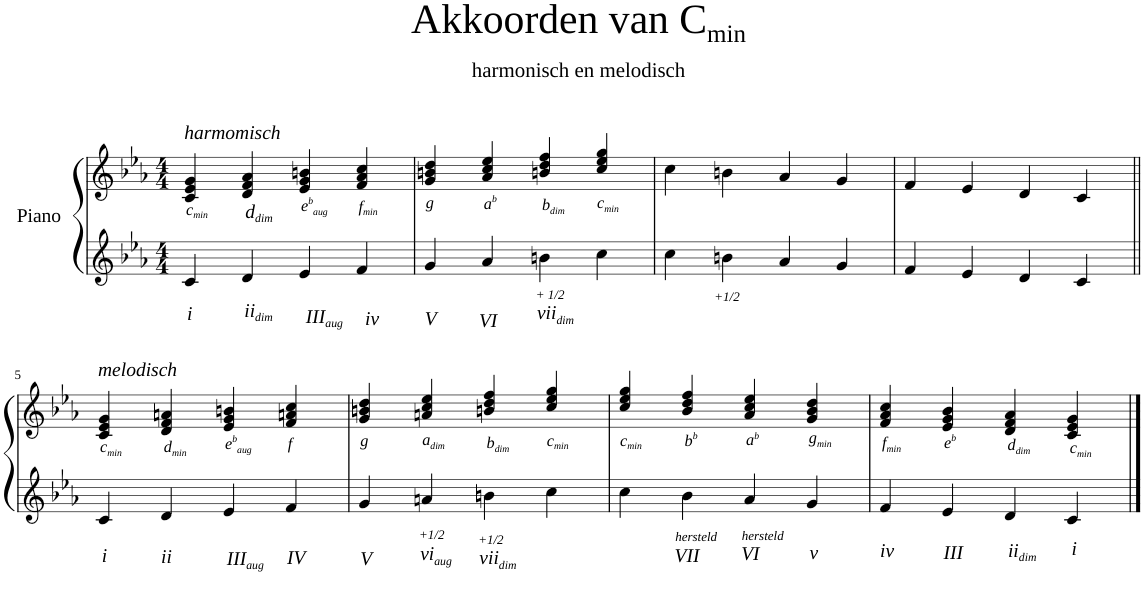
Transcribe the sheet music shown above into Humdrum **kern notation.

**kern	**kern
*part1	*part1
*staff2	*staff1
*I"Piano	*
*I'Pno	*
*clefG2	*clefG2
*k[b-e-a-]	*k[b-e-a-]
*M4/4	*M4/4
=1	=1
!	!LO:TX:a:i:t=harmomisch
!	!LO:TX:b:i:t=c
!	!LO:TX:b:t=min
!LO:TX:b:i:t=i	!
4c/	4c/ 4e-/ 4g/
!	!LO:TX:b:i:t=d
!	!LO:TX:b:t=dim
!LO:TX:b:i:t=ii	!
!LO:TX:b:t=dim	!
4d/	4d/ 4f/ 4a-/
!	!LO:TX:b:i:t=e
!	!LO:TX:b:t=b
!	!LO:TX:b:t=aug
!LO:TX:b:i:t=III	!
!LO:TX:b:t=aug	!
4e-/	4e-/ 4g/ 4bn/
!	!LO:TX:b:i:t=f
!	!LO:TX:b:t=min
!LO:TX:b:i:t=iv	!
4f/	4f/ 4a-/ 4cc/
=2	=2
!	!LO:TX:b:i:t=g
!LO:TX:b:i:t=V	!
4g/	4g/ 4bn/ 4dd/
!	!LO:TX:b:i:t=a
!	!LO:TX:b:t=b
!LO:TX:b:i:t=VI	!
4a-/	4a-/ 4cc/ 4ee-/
!	!LO:TX:b:i:t=b
!	!LO:TX:b:t=dim
!LO:TX:b:i:t=+ 1/2	!
!LO:TX:b:t=vii	!
!LO:TX:b:t=dim	!
4bn\	4bn/ 4dd/ 4ff/
!	!LO:TX:b:i:t=c
!	!LO:TX:b:t=min
4cc\	4cc/ 4ee-/ 4gg/
=3	=3
4cc\	4cc\
!LO:TX:b:i:t=+1/2	!
4bn\	4bn\
4a-/	4a-/
4g/	4g/
=4	=4
4f/	4f/
4e-/	4e-/
4d/	4d/
4c/	4c/
!!LO:LB:g=z
=5||	=5||
!	!LO:TX:a:i:t=melodisch
!	!LO:TX:b:i:t=c
!	!LO:TX:b:t=min
!LO:TX:b:i:t=i	!
4c/	4c/ 4e-/ 4g/
!	!LO:TX:b:i:t=d
!	!LO:TX:b:t=min
!LO:TX:b:i:t=ii	!
4d/	4d/ 4f/ 4an/
!	!LO:TX:b:i:t=e
!	!LO:TX:b:t=b
!	!LO:TX:b:t=aug
!LO:TX:b:i:t=III	!
!LO:TX:b:t=aug	!
4e-/	4e-/ 4g/ 4bn/
!	!LO:TX:b:i:t=f
!LO:TX:b:i:t=IV	!
4f/	4f/ 4an/ 4cc/
=6	=6
!	!LO:TX:b:i:t=g
!LO:TX:b:i:t=V	!
4g/	4g/ 4bn/ 4dd/
!	!LO:TX:b:i:t=a
!	!LO:TX:b:t=dim
!LO:TX:b:i:t=+1/2	!
!LO:TX:b:t=vi	!
!LO:TX:b:t=aug	!
4an/	4an/ 4cc/ 4ee-/
!	!LO:TX:b:i:t=b
!	!LO:TX:b:t=dim
!LO:TX:b:i:t=+1/2	!
!LO:TX:b:t=vii	!
!LO:TX:b:t=dim	!
4bn\	4bn/ 4dd/ 4ff/
!	!LO:TX:b:i:t=c
!	!LO:TX:b:t=min
4cc\	4cc/ 4ee-/ 4gg/
=7	=7
!	!LO:TX:b:i:t=c
!	!LO:TX:b:t=min
4cc\	4cc/ 4ee-/ 4gg/
!	!LO:TX:b:i:t=b
!	!LO:TX:b:t=b
!LO:TX:b:i:t=hersteld	!
!LO:TX:b:t=VII	!
4b-\	4b-/ 4dd/ 4ff/
!	!LO:TX:b:i:t=a
!	!LO:TX:b:t=b
!LO:TX:b:i:t=hersteld	!
!LO:TX:b:t=VI	!
4a-/	4a-/ 4cc/ 4ee-/
!	!LO:TX:b:i:t=g
!	!LO:TX:b:t=min
!LO:TX:b:i:t=v	!
4g/	4g/ 4b-/ 4dd/
=8	=8
!	!LO:TX:b:i:t=f
!	!LO:TX:b:t=min
!LO:TX:b:i:t=iv	!
4f/	4f/ 4a-/ 4cc/
!	!LO:TX:b:i:t=e
!	!LO:TX:b:t=b
!LO:TX:b:i:t=III	!
4e-/	4e-/ 4g/ 4b-/
!	!LO:TX:b:i:t=d
!	!LO:TX:b:t=dim
!LO:TX:b:i:t=ii	!
!LO:TX:b:t=dim	!
4d/	4d/ 4f/ 4a-/
!	!LO:TX:b:i:t=c
!	!LO:TX:b:t=min
!LO:TX:b:i:t=i	!
4c/	4c/ 4e-/ 4g/
==	==
*-	*-
